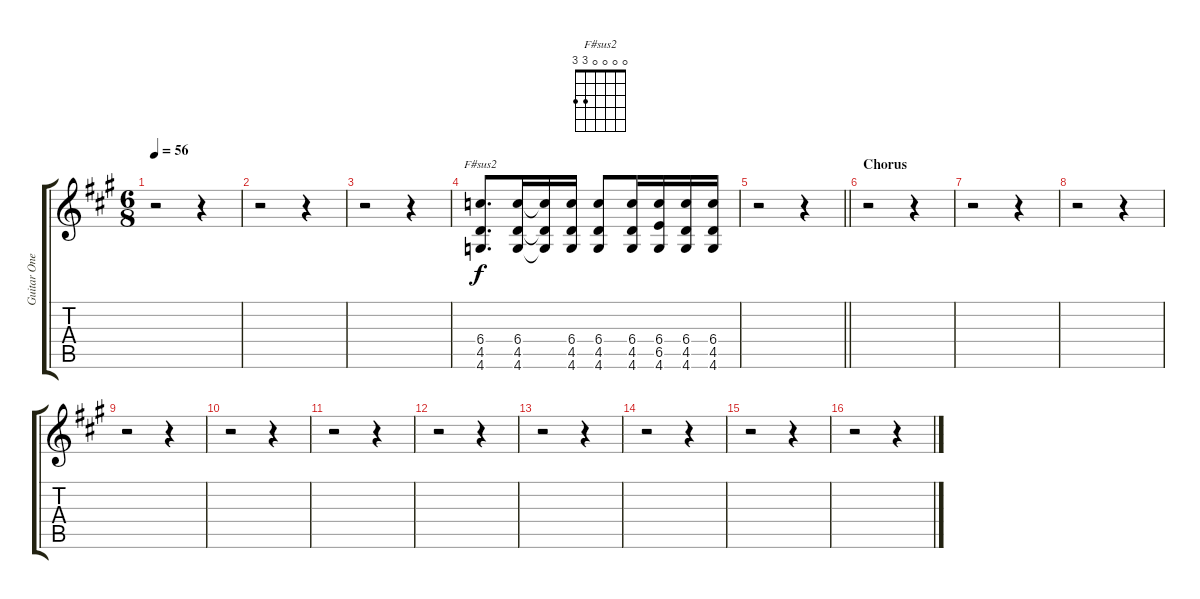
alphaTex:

\track ("Guitar One" "Guitar One") {instrument electricguitarclean}
\staff {score tabs}
\tuning (Db4 Ab3 Db3 Gb3 Bb2 Eb2) {hide}
\chord ("F#sus2" 0 0 0 0 3 3)
\ts (6 8)
\tempo 56
\clef g2
\ks a
r.2{dy f} r.4 |
r.2 r.4 |
r.2 r.4 |
(6.4 4.5 4.6).8{d ch "F#sus2"} (6.4 4.5 4.6).16 (6.4{t} 4.5{t} 4.6{t}).16 (6.4 4.5 4.6).16 (6.4 4.5 4.6).8 (6.4 4.5 4.6).16 (6.4 6.5 4.6).16 (6.4 4.5 4.6).16 (6.4 4.5 4.6).16 |
\barLineRight lightlight
r.2 r.4 |
\section ("" "Chorus")
r.2 r.4 |
r.2 r.4 |
r.2 r.4 |
r.2 r.4 |
r.2 r.4 |
r.2 r.4 |
r.2 r.4 |
r.2 r.4 |
r.2 r.4 |
r.2 r.4 |
r.2 r.4
